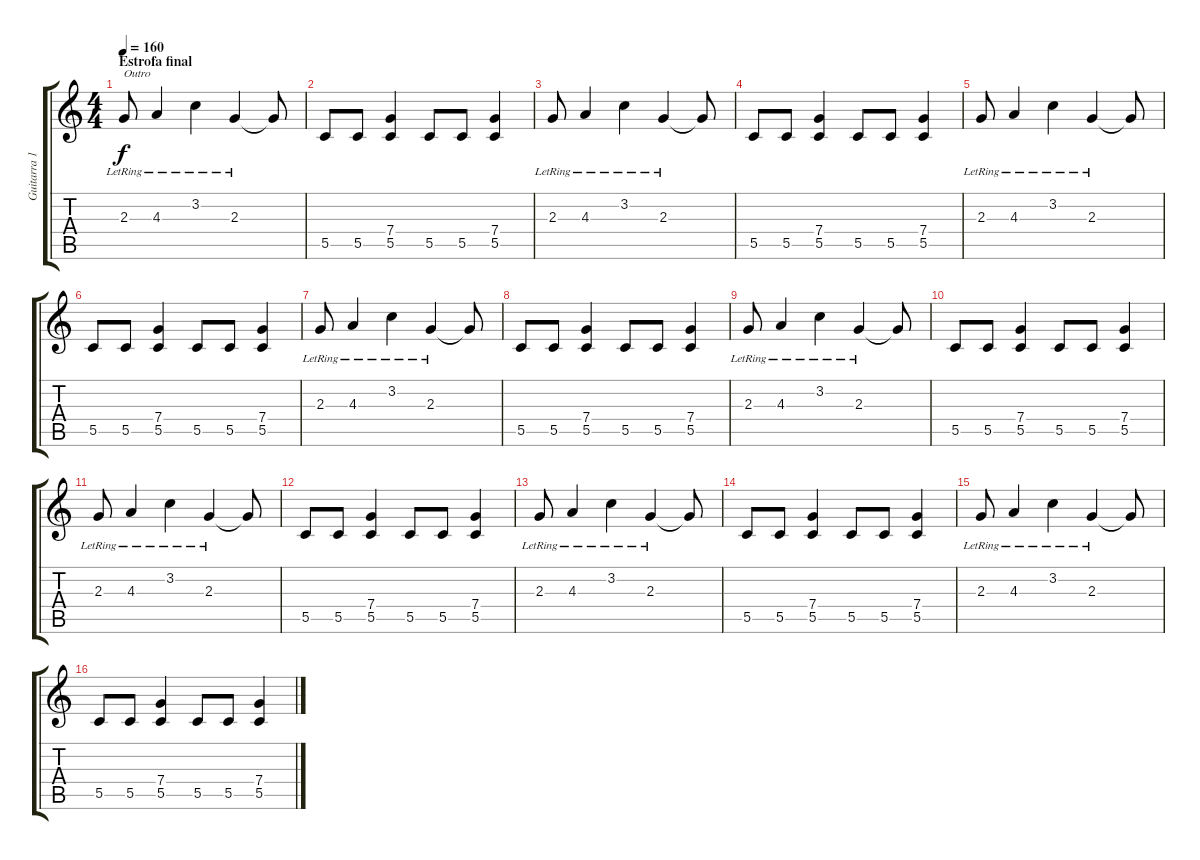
\track ("Guitarra 1" "Guitarra 1") {instrument distortionguitar}
\staff {score tabs}
\tuning (D4 A3 F3 C3 G2 C2) {hide}
\ts (4 4)
\section ("" "Estrofa final")
\tempo 160
\clef g2
\ks c
2.3{lr}.8{txt "Outro" dy f instrument electricguitarclean} 4.3{lr}.4 3.2{lr}.4 2.3{lr}.4 2.3{t}.8 |
5.5.8 5.5.8 (7.4 5.5).4 5.5.8 5.5.8 (7.4 5.5).4 |
2.3{lr}.8{instrument electricguitarclean} 4.3{lr}.4 3.2{lr}.4 2.3{lr}.4 2.3{t}.8 |
5.5.8 5.5.8 (7.4 5.5).4 5.5.8 5.5.8 (7.4 5.5).4 |
2.3{lr}.8{instrument electricguitarclean} 4.3{lr}.4 3.2{lr}.4 2.3{lr}.4 2.3{t}.8 |
5.5.8 5.5.8 (7.4 5.5).4 5.5.8 5.5.8 (7.4 5.5).4 |
2.3{lr}.8{instrument electricguitarclean} 4.3{lr}.4 3.2{lr}.4 2.3{lr}.4 2.3{t}.8 |
5.5.8 5.5.8 (7.4 5.5).4 5.5.8 5.5.8 (7.4 5.5).4 |
2.3{lr}.8{instrument electricguitarclean} 4.3{lr}.4 3.2{lr}.4 2.3{lr}.4 2.3{t}.8 |
5.5.8 5.5.8 (7.4 5.5).4 5.5.8 5.5.8 (7.4 5.5).4 |
2.3{lr}.8{instrument electricguitarclean} 4.3{lr}.4 3.2{lr}.4 2.3{lr}.4 2.3{t}.8 |
5.5.8 5.5.8 (7.4 5.5).4 5.5.8 5.5.8 (7.4 5.5).4 |
2.3{lr}.8{instrument electricguitarclean} 4.3{lr}.4 3.2{lr}.4 2.3{lr}.4 2.3{t}.8 |
5.5.8 5.5.8 (7.4 5.5).4 5.5.8 5.5.8 (7.4 5.5).4 |
2.3{lr}.8{instrument electricguitarclean} 4.3{lr}.4 3.2{lr}.4 2.3{lr}.4 2.3{t}.8 |
5.5.8 5.5.8 (7.4 5.5).4 5.5.8 5.5.8 (7.4 5.5).4
